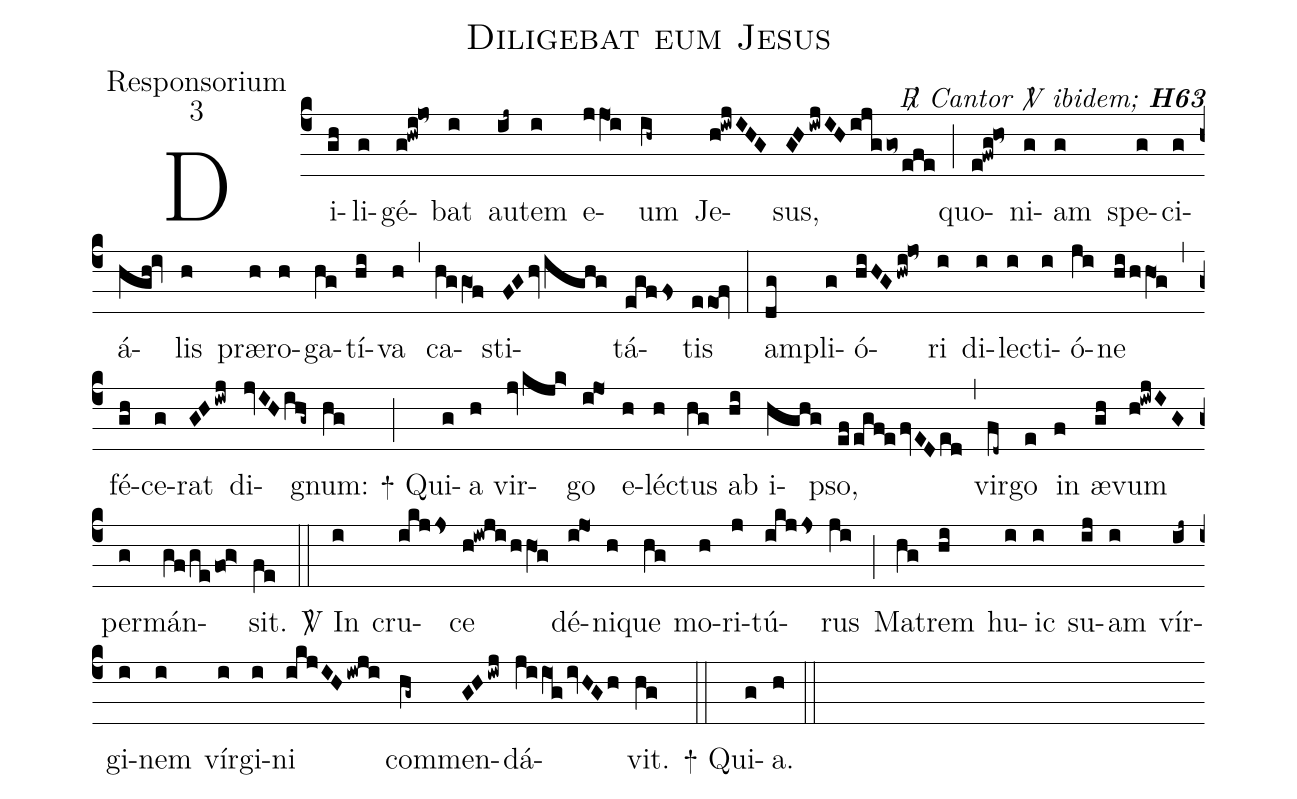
name:Diligebat eum Jesus;
office-part:Responsorium;
mode:3;
commentary:{\itshape\mdseries \Rbar\ Cantor \Vbar\ ibidem;\/}  {\bfseries H63};
%%
(c4) Di(gh)li(g)gé(g!hwi!jo~)bat(i) au(ij~)tem(i) e(jjO1i)um(ih~) Je(h!iwjIHG)sus,(GHiwjIHijggo~efe) (;)
 quo(e!fwg!ho~)ni(g)am(g) spe(g)ci(g)á(hgh!iv)lis(h) præ(h)ro(h)ga(hg)tí(hi)va(h) (,)
 ca(hggO1f)sti(FGhvighg)tá(egfFs)tis(eeo1!fv) (:)
 am(dg)pli(g)ó(hiHGhwi!jo~)ri(i) di(i)le(i)cti(i)ó(ji)ne(hi/hhO1g) (,)
 fé(gh)ce(g)rat(GHiwj) di(jvIHihg~)gnum:(hg) (;)
 <sp>+</sp> Qui(g)a(h) vir(jvkjk>)go(i!jo1) e(h)lé(h)ctus(hg) ab(hi) i(hghg)pso,(ef/egf!efvEDed) (,)
 vir(fd~)go(e) in(f) æ(gh)vum(h!iwjIG) per(g)mán(gf/ge/fo0!g>)sit.(fe) (::)
 <sp>V/</sp> In(i) cru(ikjJs)ce(h!iwji/hhO1g) dé(i!jo1)ni(h)que(hg) mo(h)ri(j)tú(ikjJs)rus(ji) (;)
 Ma(hg)trem(hi) hu(i)ic(i) su(ij)am(i) vír(ij~)gi(i)nem(i) vír(i)gi(i)ni(ikjIHiwji) com(hg~)men(GHiwj)dá(jiiO1givHGh)vit.(hg) (::)
 <sp>+</sp> Qui(g)a.(h) (::)
